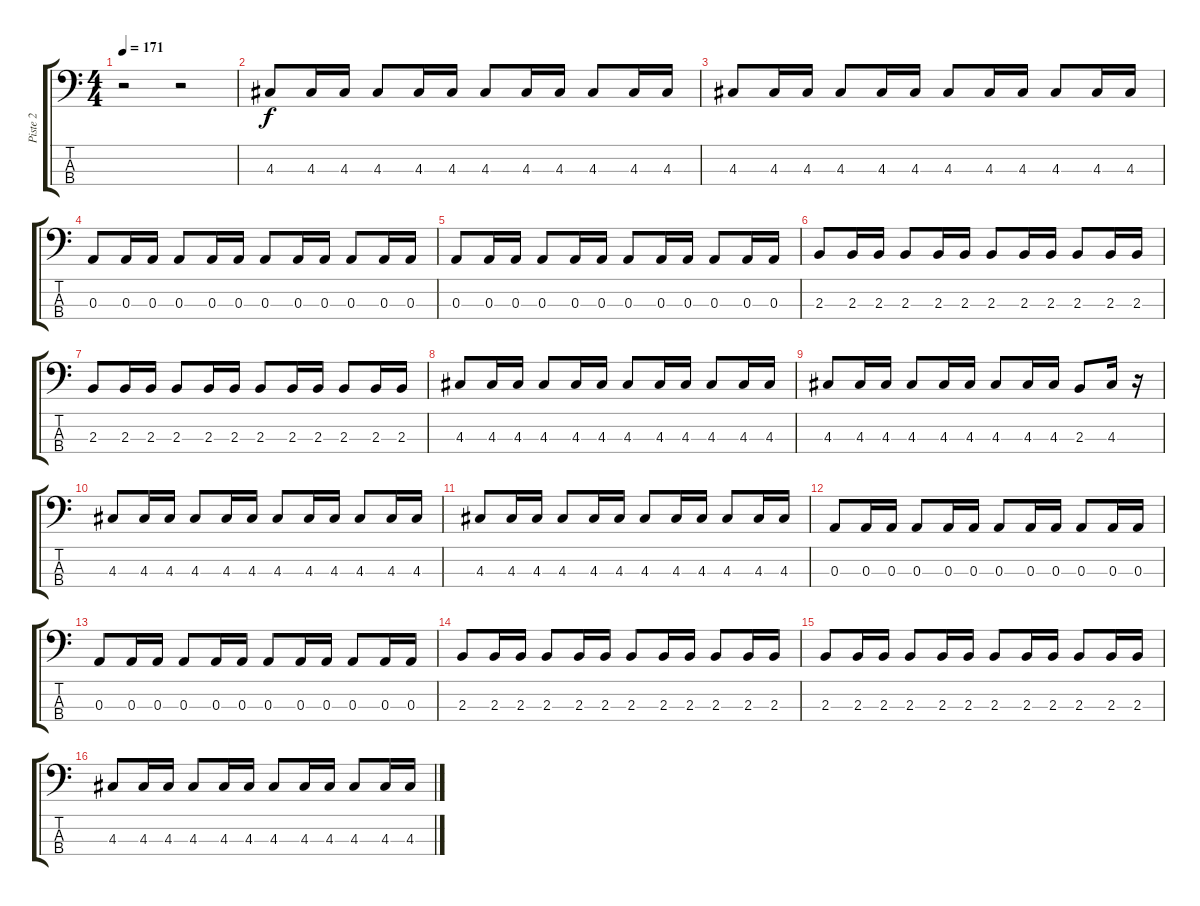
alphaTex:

\track ("Piste 2" "Piste 2") {instrument electricbassfinger}
\staff {score tabs}
\tuning (G2 D2 A1 E1) {hide}
\ts (4 4)
\tempo 171
\clef f4
\ks c
r.2{dy f instrument electricbassfinger} r.2 |
4.3.8 4.3.16 4.3.16 4.3.8 4.3.16 4.3.16 4.3.8 4.3.16 4.3.16 4.3.8 4.3.16 4.3.16 |
4.3.8 4.3.16 4.3.16 4.3.8 4.3.16 4.3.16 4.3.8 4.3.16 4.3.16 4.3.8 4.3.16 4.3.16 |
0.3.8 0.3.16 0.3.16 0.3.8 0.3.16 0.3.16 0.3.8 0.3.16 0.3.16 0.3.8 0.3.16 0.3.16 |
0.3.8 0.3.16 0.3.16 0.3.8 0.3.16 0.3.16 0.3.8 0.3.16 0.3.16 0.3.8 0.3.16 0.3.16 |
2.3.8 2.3.16 2.3.16 2.3.8 2.3.16 2.3.16 2.3.8 2.3.16 2.3.16 2.3.8 2.3.16 2.3.16 |
2.3.8 2.3.16 2.3.16 2.3.8 2.3.16 2.3.16 2.3.8 2.3.16 2.3.16 2.3.8 2.3.16 2.3.16 |
4.3.8 4.3.16 4.3.16 4.3.8 4.3.16 4.3.16 4.3.8 4.3.16 4.3.16 4.3.8 4.3.16 4.3.16 |
4.3.8 4.3.16 4.3.16 4.3.8 4.3.16 4.3.16 4.3.8 4.3.16 4.3.16 2.3.8 4.3.16 r.16 |
4.3.8 4.3.16 4.3.16 4.3.8 4.3.16 4.3.16 4.3.8 4.3.16 4.3.16 4.3.8 4.3.16 4.3.16 |
4.3.8 4.3.16 4.3.16 4.3.8 4.3.16 4.3.16 4.3.8 4.3.16 4.3.16 4.3.8 4.3.16 4.3.16 |
0.3.8 0.3.16 0.3.16 0.3.8 0.3.16 0.3.16 0.3.8 0.3.16 0.3.16 0.3.8 0.3.16 0.3.16 |
0.3.8 0.3.16 0.3.16 0.3.8 0.3.16 0.3.16 0.3.8 0.3.16 0.3.16 0.3.8 0.3.16 0.3.16 |
2.3.8 2.3.16 2.3.16 2.3.8 2.3.16 2.3.16 2.3.8 2.3.16 2.3.16 2.3.8 2.3.16 2.3.16 |
2.3.8 2.3.16 2.3.16 2.3.8 2.3.16 2.3.16 2.3.8 2.3.16 2.3.16 2.3.8 2.3.16 2.3.16 |
4.3.8 4.3.16 4.3.16 4.3.8 4.3.16 4.3.16 4.3.8 4.3.16 4.3.16 4.3.8 4.3.16 4.3.16
